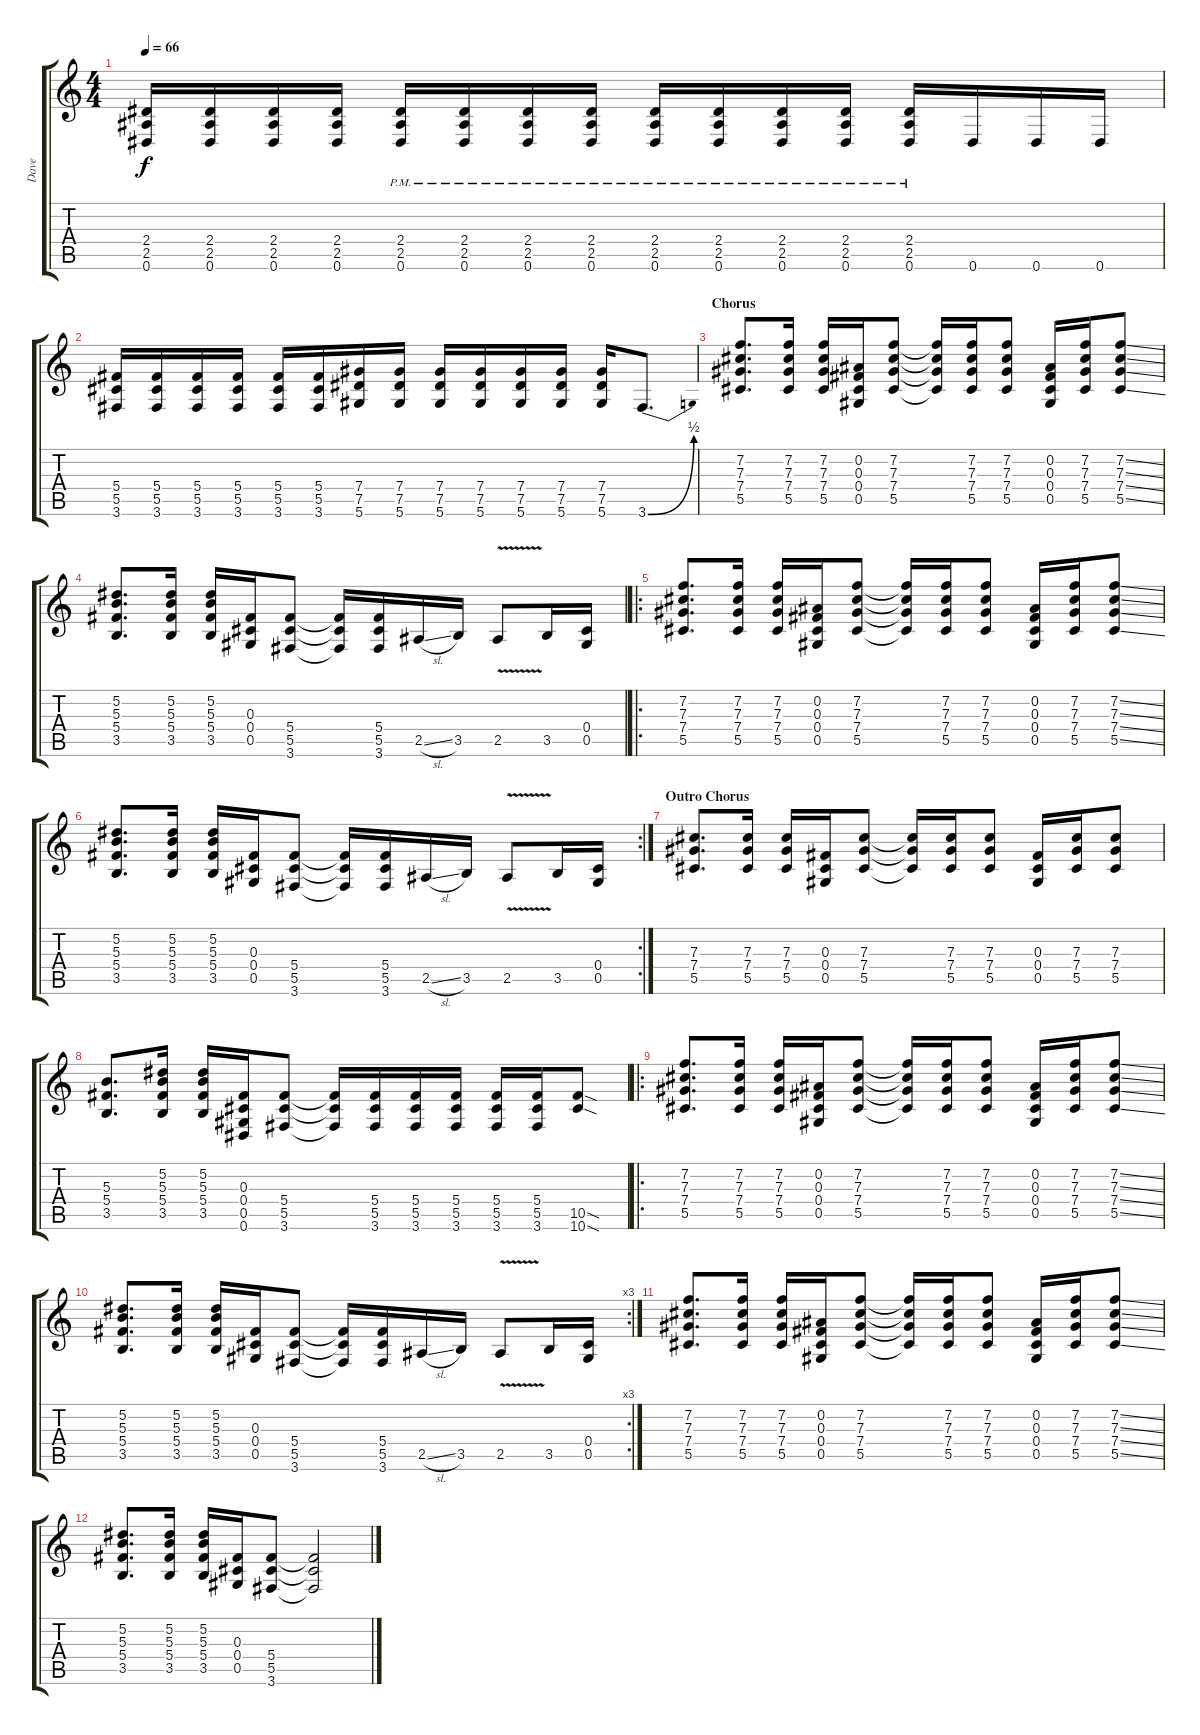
\track ("Dave" "Dave") {instrument distortionguitar}
\staff {score tabs}
\tuning (Eb4 Bb3 Gb3 Db3 Ab2 Eb2) {hide}
\ts (4 4)
\tempo 66
\clef g2
\ks c
(2.4 2.5 0.6).16{dy f} (2.4 2.5 0.6).16 (2.4 2.5 0.6).16 (2.4 2.5 0.6).16 (2.4{pm} 2.5{pm} 0.6{pm}).16 (2.4{pm} 2.5{pm} 0.6{pm}).16 (2.4{pm} 2.5{pm} 0.6{pm}).16 (2.4{pm} 2.5{pm} 0.6{pm}).16 (2.4{pm} 2.5{pm} 0.6{pm}).16 (2.4{pm} 2.5{pm} 0.6{pm}).16 (2.4{pm} 2.5{pm} 0.6{pm}).16 (2.4{pm} 2.5{pm} 0.6{pm}).16 (2.4{pm} 2.5{pm} 0.6{pm}).16 0.6.16 0.6.16 0.6.16 |
(5.4 5.5 3.6).16 (5.4 5.5 3.6).16 (5.4 5.5 3.6).16 (5.4 5.5 3.6).16 (5.4 5.5 3.6).16 (5.4 5.5 3.6).16 (7.4 7.5 5.6).16 (7.4 7.5 5.6).16 (7.4 7.5 5.6).16 (7.4 7.5 5.6).16 (7.4 7.5 5.6).16 (7.4 7.5 5.6).16 (7.4 7.5 5.6).16 3.6{be (bend 0 0 60 2)}.8{d} |
\section ("" "Chorus")
(7.2 7.3 7.4 5.5).8{d} (7.2 7.3 7.4 5.5).16 (7.2 7.3 7.4 5.5).16 (0.2 0.3 0.4 0.5).16 (7.2 7.3 7.4 5.5).8 (7.2{t} 7.3{t} 7.4{t} 5.5{t}).16 (7.2 7.3 7.4 5.5).16 (7.2 7.3 7.4 5.5).8 (0.2 0.3 0.4 0.5).16 (7.2 7.3 7.4 5.5).16 (7.2{ss} 7.3{ss} 7.4{ss} 5.5{ss}).8 |
(5.2 5.3 5.4 3.5).8{d} (5.2 5.3 5.4 3.5).16 (5.2 5.3 5.4 3.5).16 (0.3 0.4 0.5).16 (5.4 5.5 3.6).8 (5.4{t} 5.5{t} 3.6{t}).16 (5.4 5.5 3.6).16 2.5{sl}.16 3.5.16 2.5{v}.8 3.5.16 (0.4 0.5).16 |
\ro
(7.2 7.3 7.4 5.5).8{d} (7.2 7.3 7.4 5.5).16 (7.2 7.3 7.4 5.5).16 (0.2 0.3 0.4 0.5).16 (7.2 7.3 7.4 5.5).8 (7.2{t} 7.3{t} 7.4{t} 5.5{t}).16 (7.2 7.3 7.4 5.5).16 (7.2 7.3 7.4 5.5).8 (0.2 0.3 0.4 0.5).16 (7.2 7.3 7.4 5.5).16 (7.2{ss} 7.3{ss} 7.4{ss} 5.5{ss}).8 |
\rc 2
(5.2 5.3 5.4 3.5).8{d} (5.2 5.3 5.4 3.5).16 (5.2 5.3 5.4 3.5).16 (0.3 0.4 0.5).16 (5.4 5.5 3.6).8 (5.4{t} 5.5{t} 3.6{t}).16 (5.4 5.5 3.6).16 2.5{sl}.16 3.5.16 2.5{v}.8 3.5.16 (0.4 0.5).16 |
\section ("" "Outro Chorus")
(7.3 7.4 5.5).8{d} (7.3 7.4 5.5).16 (7.3 7.4 5.5).16 (0.3 0.4 0.5).16 (7.3 7.4 5.5).8 (7.3{t} 7.4{t} 5.5{t}).16 (7.3 7.4 5.5).16 (7.3 7.4 5.5).8 (0.3 0.4 0.5).16 (7.3 7.4 5.5).16 (7.3 7.4 5.5).8 |
(5.3 5.4 3.5).8{d} (5.2 5.3 5.4 3.5).16 (5.2 5.3 5.4 3.5).16 (0.3 0.4 0.5 0.6).16 (5.4 5.5 3.6).8 (5.4{t} 5.5{t} 3.6{t}).16 (5.4 5.5 3.6).16 (5.4 5.5 3.6).16 (5.4 5.5 3.6).16 (5.4 5.5 3.6).16 (5.4 5.5 3.6).16 (10.5{sod} 10.6{sod}).8 |
\ro
(7.2 7.3 7.4 5.5).8{d} (7.2 7.3 7.4 5.5).16 (7.2 7.3 7.4 5.5).16 (0.2 0.3 0.4 0.5).16 (7.2 7.3 7.4 5.5).8 (7.2{t} 7.3{t} 7.4{t} 5.5{t}).16 (7.2 7.3 7.4 5.5).16 (7.2 7.3 7.4 5.5).8 (0.2 0.3 0.4 0.5).16 (7.2 7.3 7.4 5.5).16 (7.2{ss} 7.3{ss} 7.4{ss} 5.5{ss}).8 |
\rc 3
(5.2 5.3 5.4 3.5).8{d} (5.2 5.3 5.4 3.5).16 (5.2 5.3 5.4 3.5).16 (0.3 0.4 0.5).16 (5.4 5.5 3.6).8 (5.4{t} 5.5{t} 3.6{t}).16 (5.4 5.5 3.6).16 2.5{sl}.16 3.5.16 2.5{v}.8 3.5.16 (0.4 0.5).16 |
(7.2 7.3 7.4 5.5).8{d} (7.2 7.3 7.4 5.5).16 (7.2 7.3 7.4 5.5).16 (0.2 0.3 0.4 0.5).16 (7.2 7.3 7.4 5.5).8 (7.2{t} 7.3{t} 7.4{t} 5.5{t}).16 (7.2 7.3 7.4 5.5).16 (7.2 7.3 7.4 5.5).8 (0.2 0.3 0.4 0.5).16 (7.2 7.3 7.4 5.5).16 (7.2{ss} 7.3{ss} 7.4{ss} 5.5{ss}).8 |
(5.2 5.3 5.4 3.5).8{d} (5.2 5.3 5.4 3.5).16 (5.2 5.3 5.4 3.5).16 (0.3 0.4 0.5).16 (5.4 5.5 3.6).8 (5.4{t} 5.5{t} 3.6{t}).2
